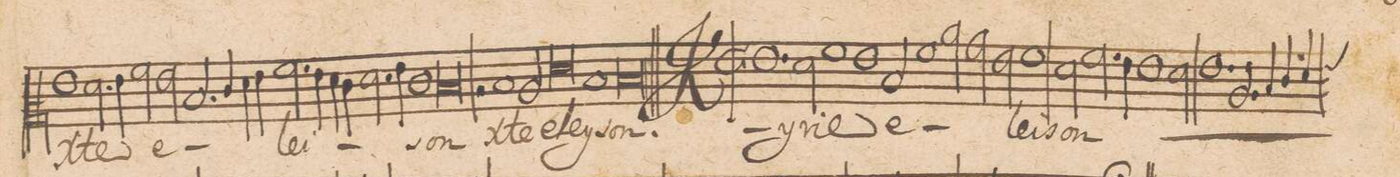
**kern	**text
*I"ALTVS.	*
*clefC2	*
*k[]	*
*met(c|)	*
*M2/1	*
1g	X-
=36-	=36-
2.f\	-te
4g\	.
2a\	e-
2g\	.
=37-	=37-
2.d/	.
4e/	.
4f\	.
4g\	.
2.a\	-lei-
=38-	=38-
4g\	.
4f\	.
4e\	.
2.f\	.
4g\	.
=39-	=39-
1e	.
0d	-son
=40-	=40-
2rc	.
1d/	X-
=41-	=41-
2c/	-te
0f	e-
=42-	=42-
1d	-ley-
=43-	=43-
0d	-son.
=44||	=44||
*M2/1	*
*met(c|)	*
1.g	Ky-
2f\	-ri-
=45-	=45-
1a	-e
1g	.
=46-	=46-
2d/	e-
1a	.
2cc\	.
=47-	=47-
2b\	.
2g\	.
1a	-lei-
=48-	=48-
2f\	-son
2.a\	.
4g\	.
*	*ij
1g\	Ky-
=49-	=49-
2f\	-ri-
1.g	-e
=50-	=50-
2.c/	e-
4d/	-lei-
4e/	.
*custos:g	*
4f/	.
=51-	=51-
*-	*-
